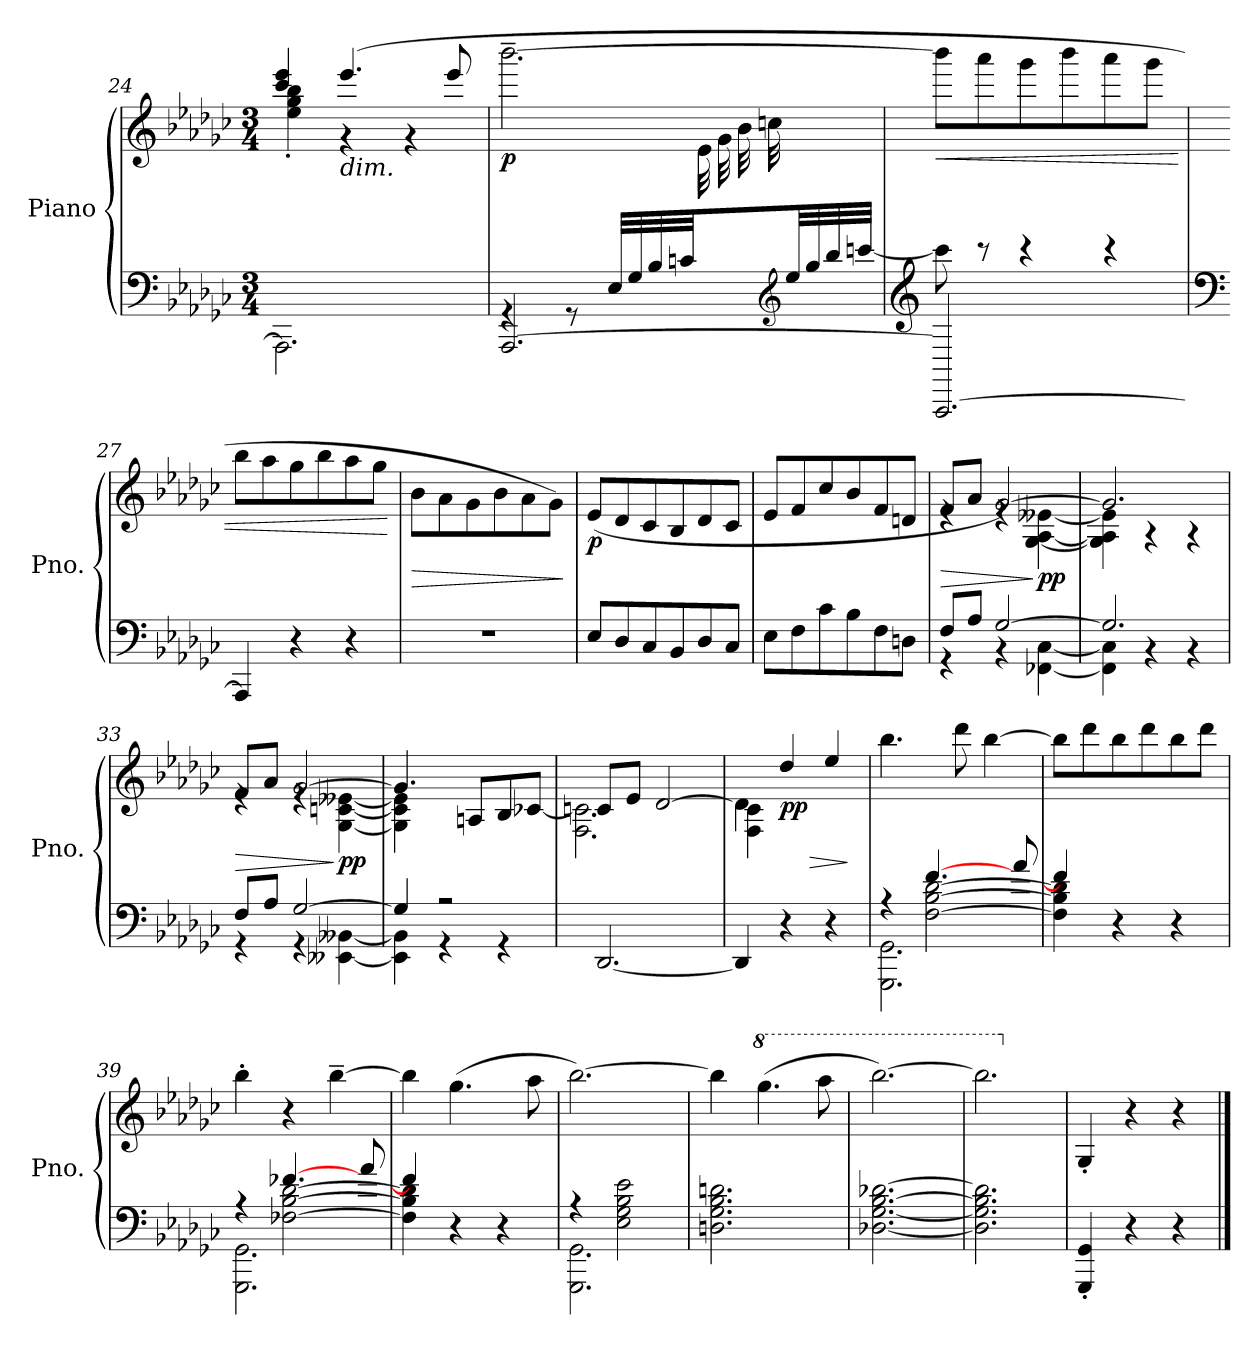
**kern	**kern	**dynam
*part1	*part1	*part1
*staff2	*staff1	*staff1/2
*I"Piano	*	*
*I'Pno.	*	*
*clefF4	*clefG2	*
*k[b-e-a-d-g-c-]	*k[b-e-a-d-g-c-]	*
*M3/4	*M3/4	*
=24	=24	=24
*	*^	*
2.AAA-\]	4ccc-/ 4eee-/	4ee-\' 4gg-\' 4bb-\'	.
!	!LO:TX:b:i:t=dim.	!	!
.	(>4.eee-/	4r	.
.	.	4r	.
.	8eee-/	.	.
!!LO:PB:g=z	!!
=25	=25	=25	=25
*^	*	*	*
!	!	!	!	!LO:DY:b
[2.AAA-/	4rGG	[2.bbb-~\	2ryy	p
.	8rGG	.	.	.
.	32E-/LLL	.	.	.
.	32G-/	.	.	.
.	32B-/	.	.	.
.	32cn/	.	.	.
.	8ryy	.	32e-\	.
.	.	.	32g-\	.
.	.	.	32b-\	.
.	.	.	32ccn\	.
*clefG2	*	*	*	*
.	32ee-/	.	8ryy	.
.	32gg-/	.	.	.
.	32bb-/	.	.	.
.	[32cccn/JJJ	.	.	.
*	*	*v	*v	*
=26	=26	=26	=26
*clefG2	*	*	*
!	!	!	!LO:HP:b
2.AAA-/_	8ccc\]	8bbb-\L]	<
.	8rccc	8aaa-\	.
.	4rccc	8ggg-\	.
.	.	8bbb-\	.
.	4rccc	8aaa-\	.
.	.	8ggg-\J	.
*v	*v	*	*
=27	=27	=27
*clefF4	*	*
4AAA-/]	8bb-\L	.
.	8aa-\	.
4r	8gg-\	.
.	8bb-\	.
4r	8aa-\	.
.	8gg-\J	.
.	.	[
=28	=28	=28
!	!	!LO:HP:b
2.r	8b-\L	>
.	8a-\	.
.	8g-\	.
.	8b-\	.
.	8a-\	.
.	8g-\J)	.
.	.	]
!!LO:LB:g=z
=29	=29	=29
!	!	!LO:DY:b
8E-/L	(>8e-/L	p
8D-/	8d-/	.
8C-/	8c-/	.
8BB-/	8B-/	.
8D-/	8d-/	.
8C-/J	8c-/J	.
=30	=30	=30
8E-\L	8e-/L	.
8F\	8f/	.
8c-\	8cc-/	.
8B-\	8b-/	.
8F\	8f/	.
8Dn\J	8dn/J	.
=31	=31	=31
*^	*	*
!	!	!	!LO:HP:b
*	*	*^	*
8F/L	4r	8f/L	4re	>
8A-/J	.	8a-/J	.	.
[2G-/	4r	[2g-/)	4re	.
!	!	!	!	!LO:DY:n=1:b
.	[4FF-X\ [4C-\	.	[4G-\ [4A-\ [4e--X\	] pp
=32	=32	=32	=32	=32
2.G-/]	4FF-\] 4C-\]	2.g-/]	4G-\] 4A-\] 4e--\]	.
.	4r	.	4r	.
.	4r	.	4r	.
=33	=33	=33	=33	=33
!	!	!	!	!LO:HP:b
8F/L	4r	8f/L	4re	>
8A-/J	.	8a-/J	.	.
[2G-/	4r	[2g-/	4re	.
!	!	!	!	!LO:DY:n=1:b
.	[4EE--X\ [4BB--X\	.	[4G-\ [4cn\ [4e--X\	] pp
!!LO:LB:g=z	!!
=34	=34	=34	=34	=34
4G-/]	4EE--\] 4BB--\]	4.g-/]	4G-\] 4c\] 4e--\]	.
2r	4r	.	2ryy	.
.	.	8An/L	.	.
.	4r	8B-/	.	.
.	.	[8c-X/J	.	.
*v	*v	*	*	*
=35	=35	=35	=35
[2.DD-/	8cn/L	2.F\ 2.c-\]	.
.	8e-/J	.	.
.	[2d-/	.	.
=36	=36	=36	=36
4DD-/]	4d-\]	4F\ 4c-\	.
!	!	!	!LO:HP:b
!	!	!	!LO:DY:n=1:b
4r	4dd-/	2ryy	> pp
4r	4ee-/	.	.
*	*v	*v	*
.	.	]
=37	=37	=37
*^	*	*
*	*^	*	*
4r	2.GGG-\ 2.GG-\	4ryy	4.bb-\	.
[2F\ [2B-\ [2d-\	.	[4.f/	.	.
.	.	.	8ddd-\	.
.	.	.	[4bb-\	.
.	.	8a-/	.	.
*	*v	*v	*	*
=38	=38	=38	=38
4F\] 4B-\] 4d-\]	4f/]	8bb-\L]	.
.	.	8ddd-\	.
4r	2ryy	8bb-\	.
.	.	8ddd-\	.
4r	.	8bb-\	.
.	.	8ddd-\J	.
!!LO:LB:g=z
=39	=39	=39	=39
*	*^	*	*
4r	2.GGG-\ 2.GG-\	4ryy	4bb-'\	.
[2F-X\ [2B-\ [2d-\	.	[4.f-X/	4r	.
.	.	.	[4bb-~\	.
.	.	8a-/	.	.
*	*v	*v	*	*
=40	=40	=40	=40
4F-\] 4B-\] 4d-\]	4f-/]	4bb-\]	.
4r	2ryy	(>4.gg-\	.
4r	.	.	.
.	.	8aa-\	.
=41	=41	=41	=41
4r	2.GGG-\ 2.GG-\	[2.bb-\)	.
2E-\ 2G-\ 2B-\ 2e-\	.	.	.
*v	*v	*	*
=42	=42	=42
2.Dn\ 2.G-\ 2.B-\ 2.dn\	4bb-\]	.
*	*8va	*
.	(>4.ggg-\	.
.	8aaa-\	.
=43	=43	=43
[2.D-X\ [2.G-\ [2.B-\ [2.d-X\	[2.bbb-\)	.
=44	=44	=44
2.D-\] 2.G-\] 2.B-\] 2.d-\]	2.bbb-\]	.
=45	=45	=45
*	*X8va	*
4GGG-/' 4GG-/'	4G-'/	.
4r	4r	.
4r	4r	.
==	==	==
*-	*-	*-
